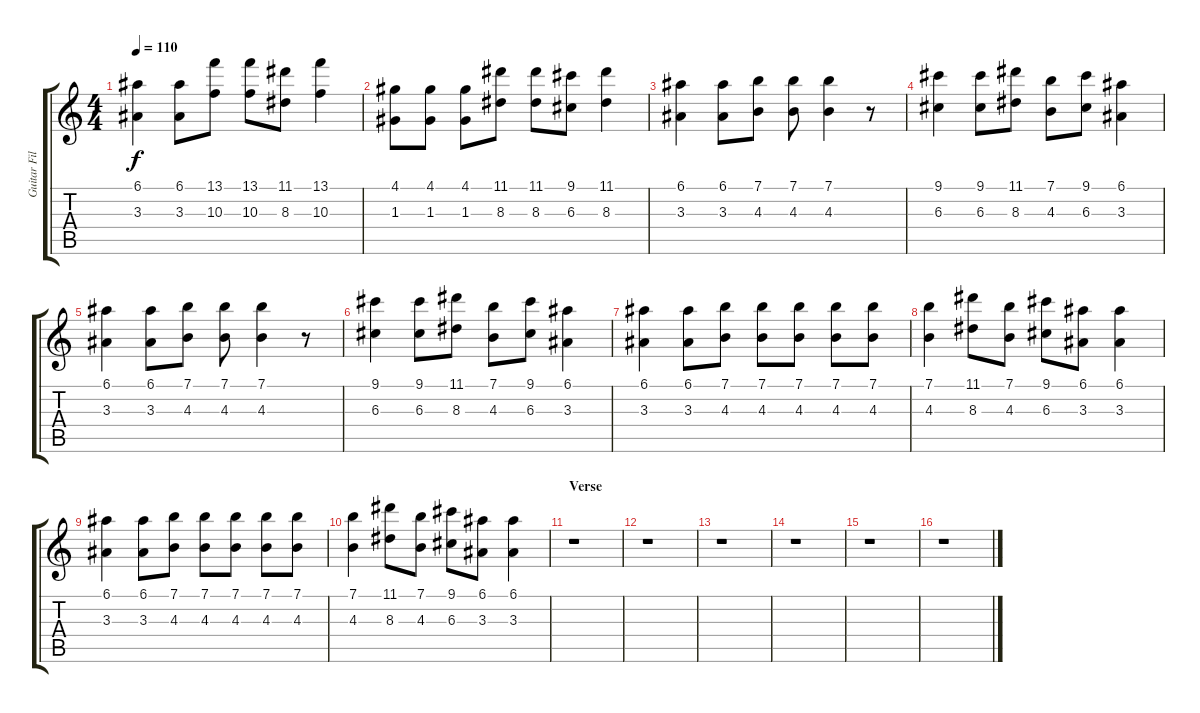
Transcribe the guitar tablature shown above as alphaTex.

\track ("Guitar Fill / Keyboard" "Guitar Fil") {instrument overdrivenguitar}
\staff {score tabs}
\tuning (E4 B3 G3 D3 A2 D2) {hide}
\ts (4 4)
\tempo 110
\clef g2
\ks c
(6.1 3.3).4{dy f} (6.1 3.3).8 (13.1 10.3).8 (13.1 10.3).8 (11.1 8.3).8 (13.1 10.3).4 |
(4.1 1.3).8 (4.1 1.3).8 (4.1 1.3).8 (11.1 8.3).8 (11.1 8.3).8 (9.1 6.3).8 (11.1 8.3).4 |
(6.1 3.3).4 (6.1 3.3).8 (7.1 4.3).8 (7.1 4.3).8 (7.1 4.3).4 r.8 |
(9.1 6.3).4 (9.1 6.3).8 (11.1 8.3).8 (7.1 4.3).8 (9.1 6.3).8 (6.1 3.3).4 |
(6.1 3.3).4 (6.1 3.3).8 (7.1 4.3).8 (7.1 4.3).8 (7.1 4.3).4 r.8 |
(9.1 6.3).4 (9.1 6.3).8 (11.1 8.3).8 (7.1 4.3).8 (9.1 6.3).8 (6.1 3.3).4 |
(6.1 3.3).4 (6.1 3.3).8 (7.1 4.3).8 (7.1 4.3).8 (7.1 4.3).8 (7.1 4.3).8 (7.1 4.3).8 |
(7.1 4.3).4 (11.1 8.3).8 (7.1 4.3).8 (9.1 6.3).8 (6.1 3.3).8 (6.1 3.3).4 |
(6.1 3.3).4 (6.1 3.3).8 (7.1 4.3).8 (7.1 4.3).8 (7.1 4.3).8 (7.1 4.3).8 (7.1 4.3).8 |
(7.1 4.3).4 (11.1 8.3).8 (7.1 4.3).8 (9.1 6.3).8 (6.1 3.3).8 (6.1 3.3).4 |
\section ("" "Verse")
r.1 |
r.1 |
r.1 |
r.1 |
r.1 |
r.1
